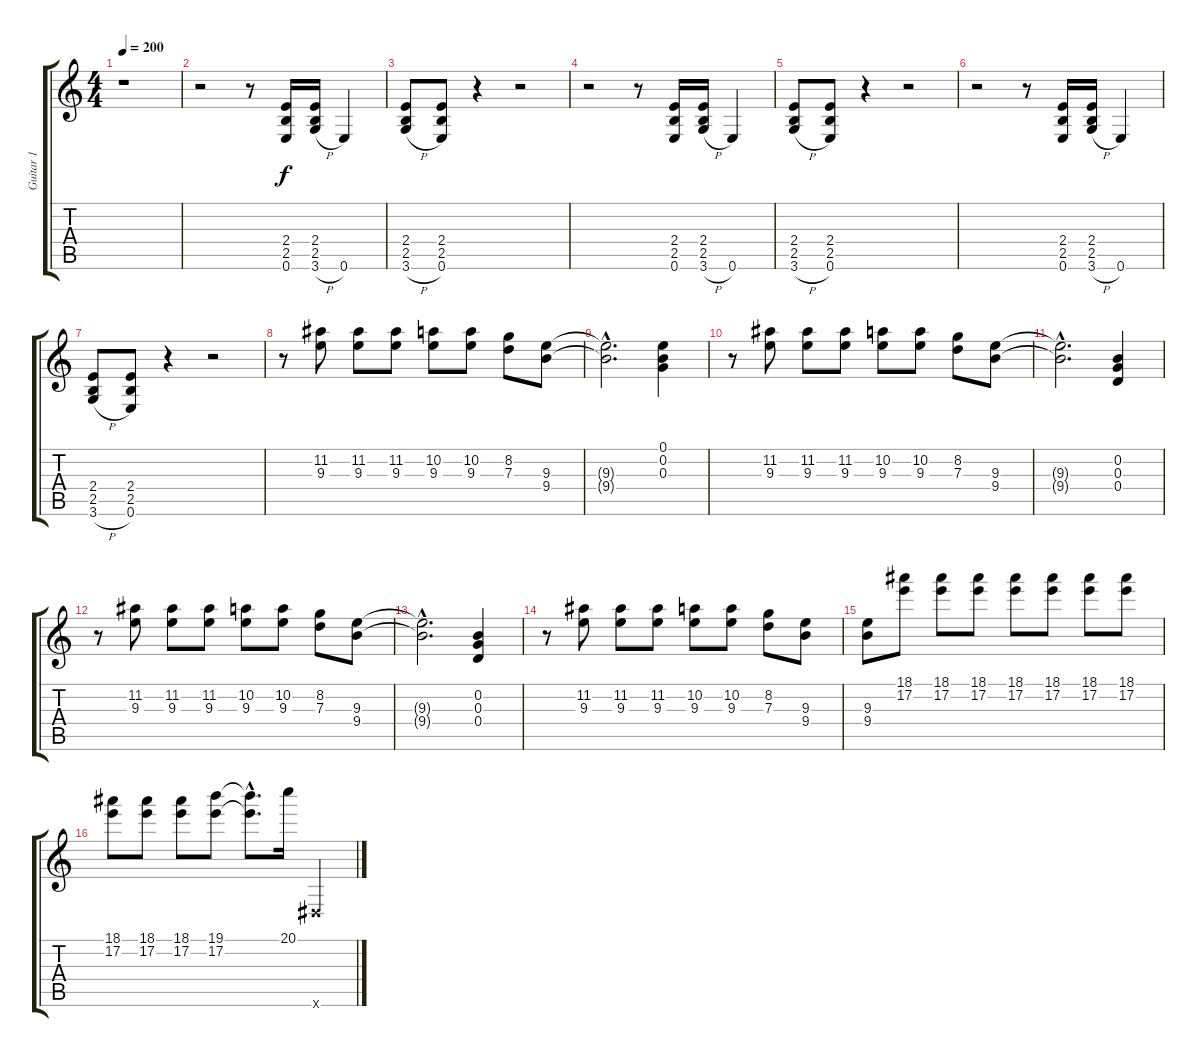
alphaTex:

\track ("Guitar 1" "Guitar 1") {instrument distortionguitar}
\staff {score tabs}
\tuning (E4 B3 G3 D3 A2 E2) {hide}
\ts (4 4)
\tempo 200
\clef g2
\ks c
r.1{dy f instrument distortionguitar} |
r.2 r.8 (2.4 2.5 0.6).16 (2.4 2.5 3.6{h}).16 0.6.4 |
(2.4 2.5 3.6{h}).8 (2.4 2.5 0.6).8 r.4 r.2 |
r.2 r.8 (2.4 2.5 0.6).16 (2.4 2.5 3.6{h}).16 0.6.4 |
(2.4 2.5 3.6{h}).8 (2.4 2.5 0.6).8 r.4 r.2 |
r.2 r.8 (2.4 2.5 0.6).16 (2.4 2.5 3.6{h}).16 0.6.4 |
(2.4 2.5 3.6{h}).8 (2.4 2.5 0.6).8 r.4 r.2 |
r.8 (11.2 9.3).8 (11.2 9.3).8 (11.2 9.3).8 (10.2 9.3).8 (10.2 9.3).8 (8.2 7.3).8 (9.3 9.4).8 |
(9.3{hac t} 9.4{hac t}).2{d} (0.1 0.2 0.3).4 |
r.8 (11.2 9.3).8 (11.2 9.3).8 (11.2 9.3).8 (10.2 9.3).8 (10.2 9.3).8 (8.2 7.3).8 (9.3 9.4).8 |
(9.3{hac t} 9.4{hac t}).2{d} (0.2 0.3 0.4).4 |
r.8 (11.2 9.3).8 (11.2 9.3).8 (11.2 9.3).8 (10.2 9.3).8 (10.2 9.3).8 (8.2 7.3).8 (9.3 9.4).8 |
(9.3{hac t} 9.4{hac t}).2{d} (0.2 0.3 0.4).4 |
r.8 (11.2 9.3).8 (11.2 9.3).8 (11.2 9.3).8 (10.2 9.3).8 (10.2 9.3).8 (8.2 7.3).8 (9.3 9.4).8 |
(9.3 9.4).8 (18.1 17.2).8 (18.1 17.2).8 (18.1 17.2).8 (18.1 17.2).8 (18.1 17.2).8 (18.1 17.2).8 (18.1 17.2).8 |
(18.1 17.2).8 (18.1 17.2).8 (18.1 17.2).8 (19.1 17.2).8 (19.1{hac t} 17.2{hac t}).8{d} 20.1.16 -1.6{x}.4
